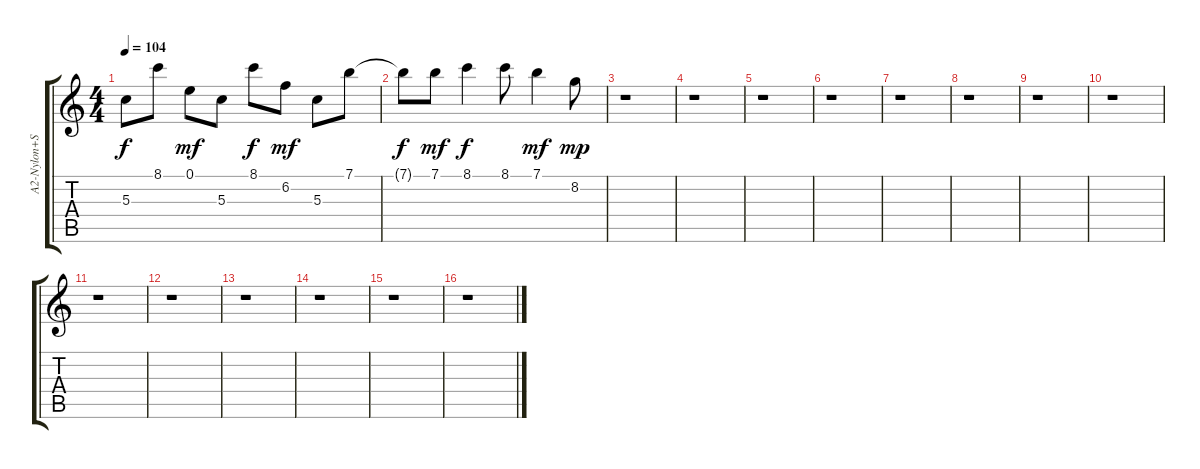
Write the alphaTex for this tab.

\track ("A2-Nylon+Steel " "A2-Nylon+S") {instrument acousticguitarsteel}
\staff {score tabs}
\tuning (E4 B3 G3 D3 A2 E2) {hide}
\ts (4 4)
\tempo 104
\clef g2
\ks c
5.3.8{dy f} 8.1.8 0.1.8{dy mf} 5.3.8 8.1.8{dy f} 6.2.8{dy mf} 5.3.8 7.1.8 |
7.1{t}.8{dy f} 7.1.8{dy mf} 8.1.4{dy f} 8.1.8 7.1.4{dy mf} 8.2.8{dy mp} |
r.1 |
r.1 |
r.1 |
r.1 |
r.1 |
r.1 |
r.1 |
r.1 |
r.1 |
r.1 |
r.1 |
r.1 |
r.1 |
r.1
